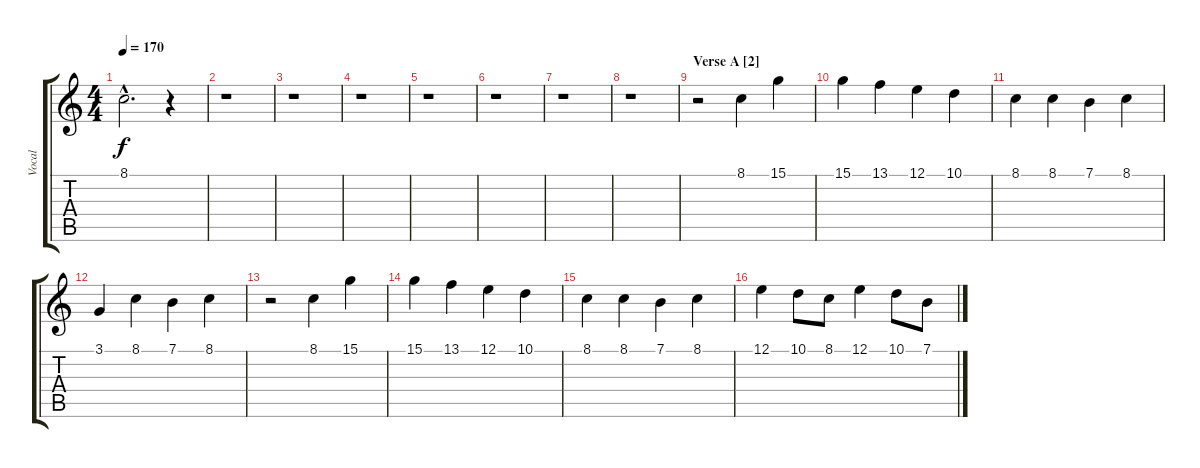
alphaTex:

\track ("Vocal" "Vocal") {instrument trumpet}
\staff {score tabs}
\tuning (E4 B3 G3 D3 A2 E2) {hide}
\ts (4 4)
\tempo 170
\clef g2
\ks c
8.1{hac}.2{d dy f} r.4 |
r.1 |
r.1 |
r.1 |
r.1 |
r.1 |
r.1 |
r.1 |
\section ("" "Verse A [2]")
r.2 8.1.4 15.1.4 |
15.1.4 13.1.4 12.1.4 10.1.4 |
8.1.4 8.1.4 7.1.4 8.1.4 |
3.1.4 8.1.4 7.1.4 8.1.4 |
r.2 8.1.4 15.1.4 |
15.1.4 13.1.4 12.1.4 10.1.4 |
8.1.4 8.1.4 7.1.4 8.1.4 |
12.1.4 10.1.8 8.1.8 12.1.4 10.1.8 7.1.8
